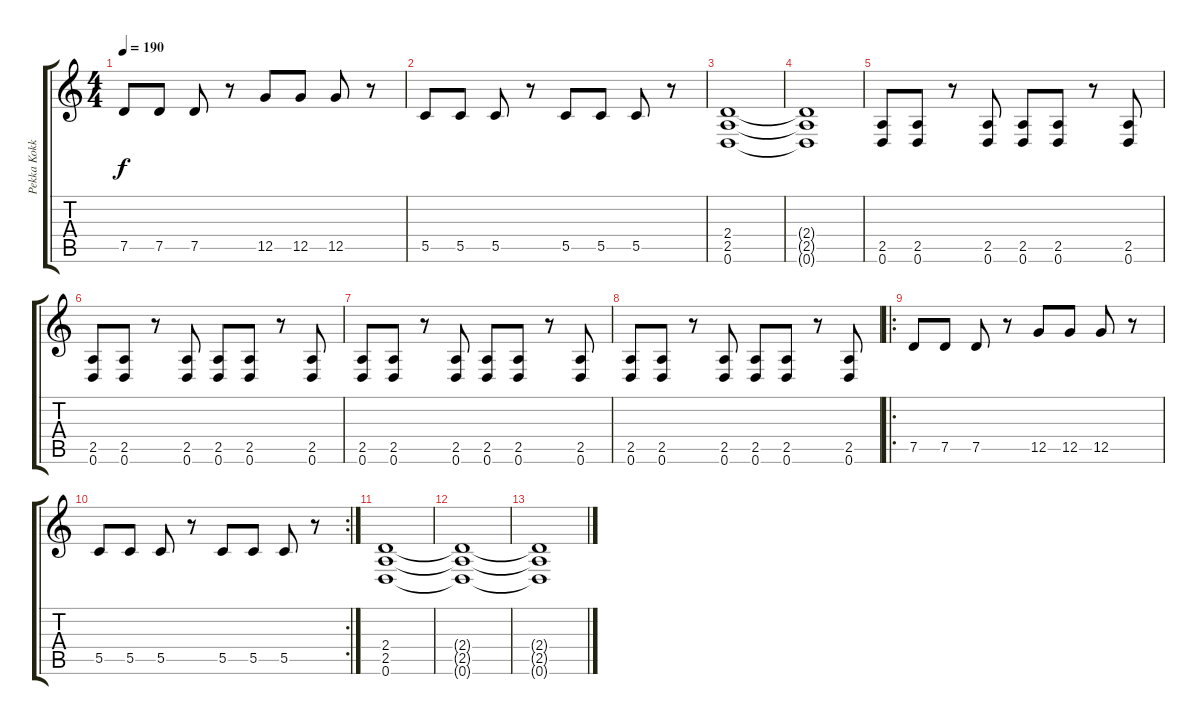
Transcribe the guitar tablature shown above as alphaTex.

\track ("Pekka Kokko" "Pekka Kokk") {instrument distortionguitar}
\staff {score tabs}
\tuning (D4 A3 F3 C3 G2 D2) {hide}
\ts (4 4)
\tempo 190
\clef g2
\ks c
7.5.8{dy f} 7.5.8 7.5.8 r.8 12.5.8 12.5.8 12.5.8 r.8 |
5.5.8 5.5.8 5.5.8 r.8 5.5.8 5.5.8 5.5.8 r.8 |
(2.4 2.5 0.6).1 |
(2.4{t} 2.5{t} 0.6{t}).1 |
(2.5 0.6).8 (2.5 0.6).8 r.8 (2.5 0.6).8 (2.5 0.6).8 (2.5 0.6).8 r.8 (2.5 0.6).8 |
(2.5 0.6).8 (2.5 0.6).8 r.8 (2.5 0.6).8 (2.5 0.6).8 (2.5 0.6).8 r.8 (2.5 0.6).8 |
(2.5 0.6).8 (2.5 0.6).8 r.8 (2.5 0.6).8 (2.5 0.6).8 (2.5 0.6).8 r.8 (2.5 0.6).8 |
(2.5 0.6).8 (2.5 0.6).8 r.8 (2.5 0.6).8 (2.5 0.6).8 (2.5 0.6).8 r.8 (2.5 0.6).8 |
\ro
7.5.8 7.5.8 7.5.8 r.8 12.5.8 12.5.8 12.5.8 r.8 |
\rc 2
5.5.8 5.5.8 5.5.8 r.8 5.5.8 5.5.8 5.5.8 r.8 |
(2.4 2.5 0.6).1 |
(2.4{t} 2.5{t} 0.6{t}).1 |
(2.4{t} 2.5{t} 0.6{t}).1
